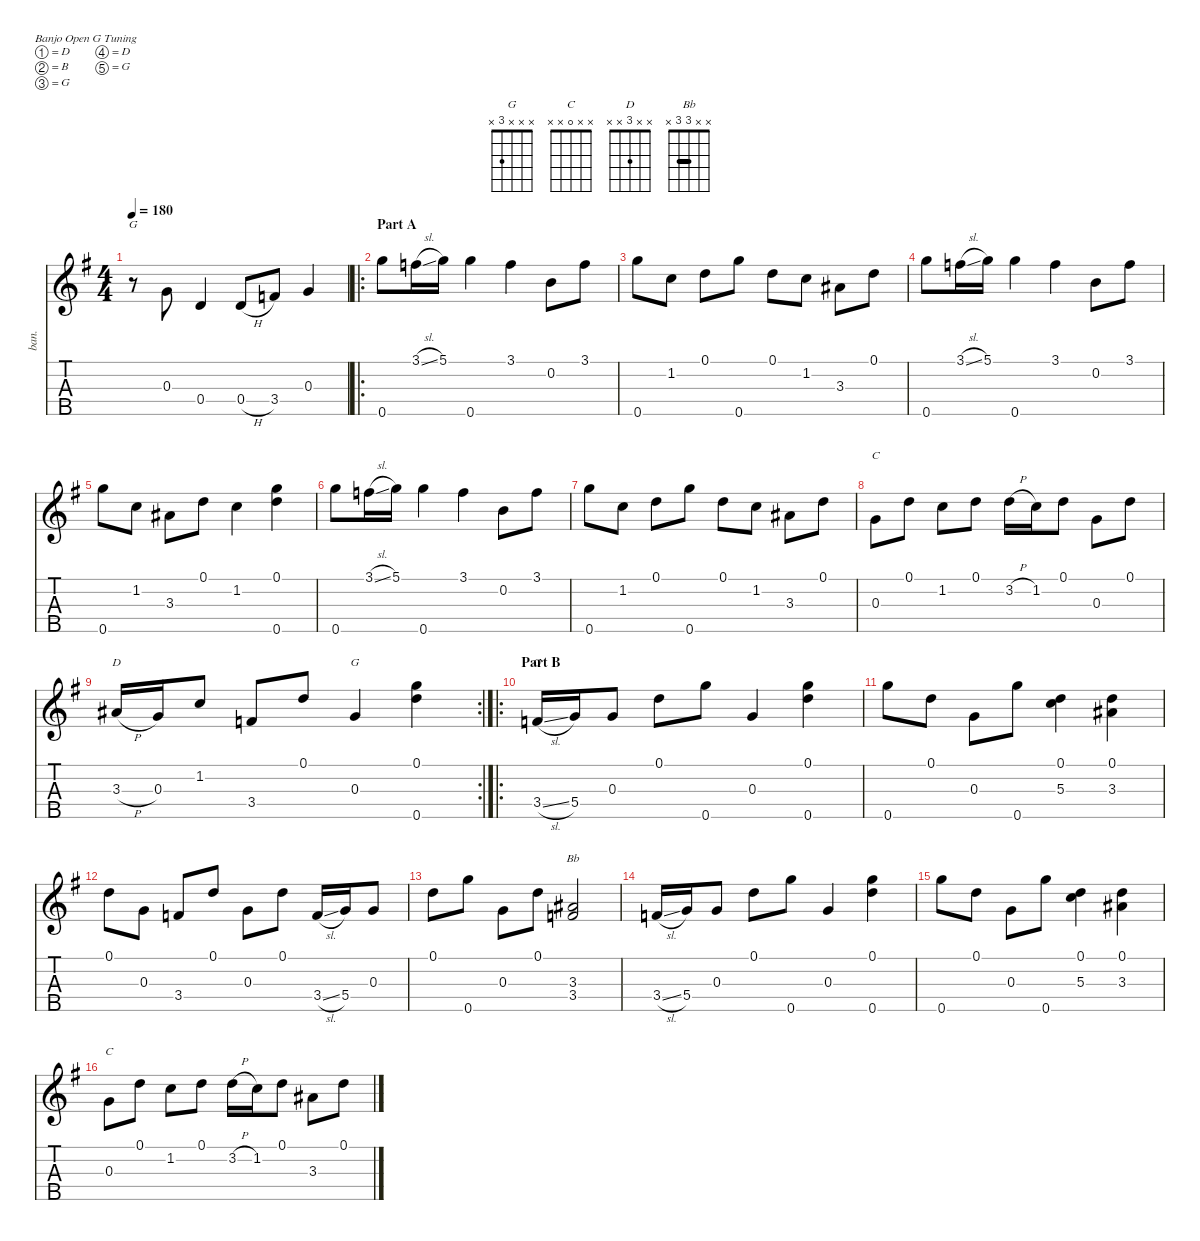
\defaultSystemsLayout 4
\hideDynamics
\bracketExtendMode nobrackets
\track ("Banjo" "ban.") {instrument banjo}
\staff {score tabs}
\tuning (D4 B3 G3 D3 G4)
\displaytranspose 12
\chord ("G" x x x x x)
\chord ("C" x x 0 x x) {showfingering false}
\chord ("D" x x 3 x x) {showfingering false}
\chord ("G" x x 0 x x) {showfingering false}
\chord ("G" x x x 3 x) {showfingering false}
\chord ("Bb" x x 3 3 x) {showfingering false barre 3}
\ts (4 4)
\tempo 180
\clef g2
\ks g
r.8{ch "G" dy mf instrument banjo beam Down} 0.3{acc forcenatural}.8{beam Up} 0.4{acc forcenatural}.4{beam Up} 0.4{h acc forcenatural}.8{beam Up} 3.4{acc forcenatural}.8{beam Up} 0.3{acc forcenatural}.4{beam Up} |
\ro
\section ("" "Part A")
0.5{acc forcenatural}.8{beam Down} 3.1{sl acc forcenatural}.16{beam Down} 5.1{acc forcenatural}.16{beam Down} 0.5{acc forcenatural}.4{beam Down} 3.1{acc forcenatural}.4{beam Down} 0.2{acc forcenatural}.8{beam Down} 3.1{acc forcenatural}.8{beam Down} |
0.5{acc forcenatural}.8{beam Down} 1.2{acc forcenatural}.8{beam Down} 0.1{acc forcenatural}.8{beam Down} 0.5{acc forcenatural}.8{beam Down} 0.1{acc forcenatural}.8{beam Down} 1.2{acc forcenatural}.8{beam Down} 3.3{acc #}.8{beam Down} 0.1{acc forcenatural}.8{beam Down} |
0.5{acc forcenatural}.8{beam Down} 3.1{sl acc forcenatural}.16{beam Down} 5.1{acc forcenatural}.16{beam Down} 0.5{acc forcenatural}.4{beam Down} 3.1{acc forcenatural}.4{beam Down} 0.2{acc forcenatural}.8{beam Down} 3.1{acc forcenatural}.8{beam Down} |
0.5{acc forcenatural}.8{beam Down} 1.2{acc forcenatural}.8{beam Down} 3.3{acc #}.8{beam Down} 0.1{acc forcenatural}.8{beam Down} 1.2{acc forcenatural}.4{beam Down} (0.1{acc forcenatural} 0.5{acc forcenatural}).4{beam Down} |
0.5{acc forcenatural}.8{beam Down} 3.1{sl acc forcenatural}.16{beam Down} 5.1{acc forcenatural}.16{beam Down} 0.5{acc forcenatural}.4{beam Down} 3.1{acc forcenatural}.4{beam Down} 0.2{acc forcenatural}.8{beam Down} 3.1{acc forcenatural}.8{beam Down} |
0.5{acc forcenatural}.8{beam Down} 1.2{acc forcenatural}.8{beam Down} 0.1{acc forcenatural}.8{beam Down} 0.5{acc forcenatural}.8{beam Down} 0.1{acc forcenatural}.8{beam Down} 1.2{acc forcenatural}.8{beam Down} 3.3{acc #}.8{beam Down} 0.1{acc forcenatural}.8{beam Down} |
0.3{acc forcenatural}.8{ch "C" beam Down} 0.1{acc forcenatural}.8{beam Down} 1.2{acc forcenatural}.8{beam Down} 0.1{acc forcenatural}.8{beam Down} 3.2{h acc forcenatural}.16{beam Down} 1.2{acc forcenatural}.16{beam Down} 0.1{acc forcenatural}.8{beam Down} 0.3{acc forcenatural}.8{beam Down} 0.1{acc forcenatural}.8{beam Down} |
\rc 2
3.3{h acc #}.16{ch "D" beam Up} 0.3{acc forcenatural}.16{beam Up} 1.2{acc forcenatural}.8{beam Up} 3.4{acc forcenatural}.8{beam Up} 0.1{acc forcenatural}.8{beam Up} 0.3{acc forcenatural}.4{ch "G" beam Up} (0.1{acc forcenatural} 0.5{acc forcenatural}).4{beam Down} |
\ro
\section ("" "Part B")
3.4{sl acc forcenatural}.16{ch "G" beam Up} 5.4{acc forcenatural}.16{beam Up} 0.3{acc forcenatural}.8{beam Up} 0.1{acc forcenatural}.8{beam Down} 0.5{acc forcenatural}.8{beam Down} 0.3{acc forcenatural}.4{beam Up} (0.1{acc forcenatural} 0.5{acc forcenatural}).4{beam Down} |
0.5{acc forcenatural}.8{beam Down} 0.1{acc forcenatural}.8{beam Down} 0.3{acc forcenatural}.8{beam Down} 0.5{acc forcenatural}.8{beam Down} (5.3{acc forcenatural} 0.1{acc forcenatural}).4{beam Down} (3.3{acc #} 0.1{acc forcenatural}).4{beam Down} |
0.1{acc forcenatural}.8{beam Down} 0.3{acc forcenatural}.8{beam Down} 3.4{acc forcenatural}.8{beam Up} 0.1{acc forcenatural}.8{beam Up} 0.3{acc forcenatural}.8{beam Down} 0.1{acc forcenatural}.8{beam Down} 3.4{sl acc forcenatural}.16{beam Up} 5.4{acc forcenatural}.16{beam Up} 0.3{acc forcenatural}.8{beam Up} |
0.1{acc forcenatural}.8{beam Down} 0.5{acc forcenatural}.8{beam Down} 0.3{acc forcenatural}.8{beam Down} 0.1{acc forcenatural}.8{beam Down} (3.3{acc #} 3.4{acc forcenatural}).2{ch "Bb" beam Up} |
\scale
0.277635 3.4{sl acc forcenatural}.16{beam Up} 5.4{acc forcenatural}.16{beam Up} 0.3{acc forcenatural}.8{beam Up} 0.1{acc forcenatural}.8{beam Down} 0.5{acc forcenatural}.8{beam Down} 0.3{acc forcenatural}.4{beam Up} (0.1{acc forcenatural} 0.5{acc forcenatural}).4{beam Down} |
\scale
0.203992 0.5{acc forcenatural}.8{beam Down} 0.1{acc forcenatural}.8{beam Down} 0.3{acc forcenatural}.8{beam Down} 0.5{acc forcenatural}.8{beam Down} (5.3{acc forcenatural} 0.1{acc forcenatural}).4{beam Down} (3.3{acc #} 0.1{acc forcenatural}).4{beam Down} |
\scale
0.272208 0.3{acc forcenatural}.8{ch "C" beam Down} 0.1{acc forcenatural}.8{beam Down} 1.2{acc forcenatural}.8{beam Down} 0.1{acc forcenatural}.8{beam Down} 3.2{h acc forcenatural}.16{beam Down} 1.2{acc forcenatural}.16{beam Down} 0.1{acc forcenatural}.8{beam Down} 3.3{acc #}.8{beam Down} 0.1{acc forcenatural}.8{beam Down}
